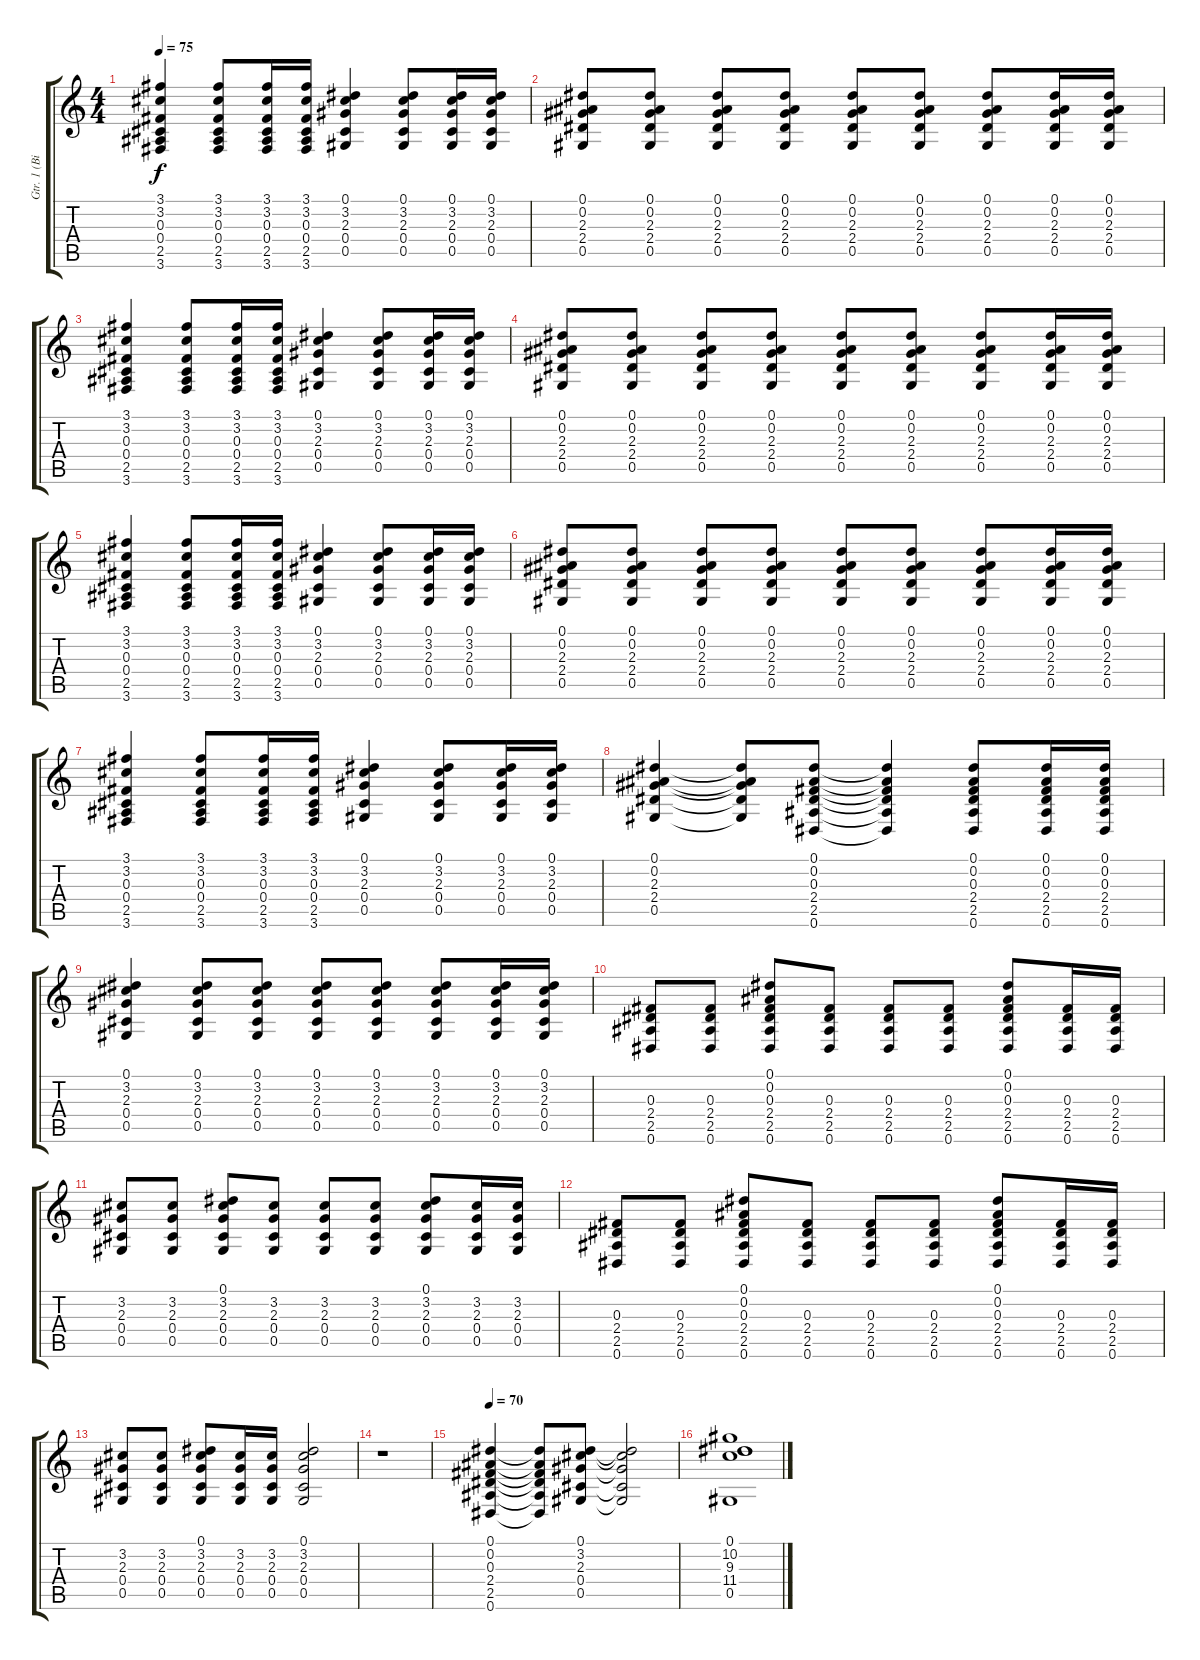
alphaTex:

\track ("Gtr. 1 (Billy)" "Gtr. 1 (Bi") {instrument acousticguitarsteel}
\staff {score tabs}
\tuning (Eb4 Bb3 Gb3 Db3 Ab2 Eb2) {hide}
\ts (4 4)
\tempo 75
\clef g2
\ks c
(3.1 3.2 0.3 0.4 2.5 3.6).4{dy f} (3.1 3.2 0.3 0.4 2.5 3.6).8 (3.1 3.2 0.3 0.4 2.5 3.6).16 (3.1 3.2 0.3 0.4 2.5 3.6).16 (0.1 3.2 2.3 0.4 0.5).4 (0.1 3.2 2.3 0.4 0.5).8 (0.1 3.2 2.3 0.4 0.5).16 (0.1 3.2 2.3 0.4 0.5).16 |
(0.1 0.2 2.3 2.4 0.5).8 (0.1 0.2 2.3 2.4 0.5).8 (0.1 0.2 2.3 2.4 0.5).8 (0.1 0.2 2.3 2.4 0.5).8 (0.1 0.2 2.3 2.4 0.5).8 (0.1 0.2 2.3 2.4 0.5).8 (0.1 0.2 2.3 2.4 0.5).8 (0.1 0.2 2.3 2.4 0.5).16 (0.1 0.2 2.3 2.4 0.5).16 |
(3.1 3.2 0.3 0.4 2.5 3.6).4 (3.1 3.2 0.3 0.4 2.5 3.6).8 (3.1 3.2 0.3 0.4 2.5 3.6).16 (3.1 3.2 0.3 0.4 2.5 3.6).16 (0.1 3.2 2.3 0.4 0.5).4 (0.1 3.2 2.3 0.4 0.5).8 (0.1 3.2 2.3 0.4 0.5).16 (0.1 3.2 2.3 0.4 0.5).16 |
(0.1 0.2 2.3 2.4 0.5).8 (0.1 0.2 2.3 2.4 0.5).8 (0.1 0.2 2.3 2.4 0.5).8 (0.1 0.2 2.3 2.4 0.5).8 (0.1 0.2 2.3 2.4 0.5).8 (0.1 0.2 2.3 2.4 0.5).8 (0.1 0.2 2.3 2.4 0.5).8 (0.1 0.2 2.3 2.4 0.5).16 (0.1 0.2 2.3 2.4 0.5).16 |
(3.1 3.2 0.3 0.4 2.5 3.6).4 (3.1 3.2 0.3 0.4 2.5 3.6).8 (3.1 3.2 0.3 0.4 2.5 3.6).16 (3.1 3.2 0.3 0.4 2.5 3.6).16 (0.1 3.2 2.3 0.4 0.5).4 (0.1 3.2 2.3 0.4 0.5).8 (0.1 3.2 2.3 0.4 0.5).16 (0.1 3.2 2.3 0.4 0.5).16 |
(0.1 0.2 2.3 2.4 0.5).8 (0.1 0.2 2.3 2.4 0.5).8 (0.1 0.2 2.3 2.4 0.5).8 (0.1 0.2 2.3 2.4 0.5).8 (0.1 0.2 2.3 2.4 0.5).8 (0.1 0.2 2.3 2.4 0.5).8 (0.1 0.2 2.3 2.4 0.5).8 (0.1 0.2 2.3 2.4 0.5).16 (0.1 0.2 2.3 2.4 0.5).16 |
(3.1 3.2 0.3 0.4 2.5 3.6).4 (3.1 3.2 0.3 0.4 2.5 3.6).8 (3.1 3.2 0.3 0.4 2.5 3.6).16 (3.1 3.2 0.3 0.4 2.5 3.6).16 (0.1 3.2 2.3 0.4 0.5).4 (0.1 3.2 2.3 0.4 0.5).8 (0.1 3.2 2.3 0.4 0.5).16 (0.1 3.2 2.3 0.4 0.5).16 |
(0.1 0.2 2.3 2.4 0.5).4 (0.1{t} 0.2{t} 2.3{t} 2.4{t} 0.5{t}).8 (0.1 0.2 0.3 2.4 2.5 0.6).8 (0.1{t} 0.2{t} 0.3{t} 2.4{t} 2.5{t} 0.6{t}).4 (0.1 0.2 0.3 2.4 2.5 0.6).8 (0.1 0.2 0.3 2.4 2.5 0.6).16 (0.1 0.2 0.3 2.4 2.5 0.6).16 |
(0.1 3.2 2.3 0.4 0.5).4 (0.1 3.2 2.3 0.4 0.5).8 (0.1 3.2 2.3 0.4 0.5).8 (0.1 3.2 2.3 0.4 0.5).8 (0.1 3.2 2.3 0.4 0.5).8 (0.1 3.2 2.3 0.4 0.5).8 (0.1 3.2 2.3 0.4 0.5).16 (0.1 3.2 2.3 0.4 0.5).16 |
(0.3 2.4 2.5 0.6).8 (0.3 2.4 2.5 0.6).8 (0.1 0.2 0.3 2.4 2.5 0.6).8 (0.3 2.4 2.5 0.6).8 (0.3 2.4 2.5 0.6).8 (0.3 2.4 2.5 0.6).8 (0.1 0.2 0.3 2.4 2.5 0.6).8 (0.3 2.4 2.5 0.6).16 (0.3 2.4 2.5 0.6).16 |
(3.2 2.3 0.4 0.5).8 (3.2 2.3 0.4 0.5).8 (0.1 3.2 2.3 0.4 0.5).8 (3.2 2.3 0.4 0.5).8 (3.2 2.3 0.4 0.5).8 (3.2 2.3 0.4 0.5).8 (0.1 3.2 2.3 0.4 0.5).8 (3.2 2.3 0.4 0.5).16 (3.2 2.3 0.4 0.5).16 |
(0.3 2.4 2.5 0.6).8 (0.3 2.4 2.5 0.6).8 (0.1 0.2 0.3 2.4 2.5 0.6).8 (0.3 2.4 2.5 0.6).8 (0.3 2.4 2.5 0.6).8 (0.3 2.4 2.5 0.6).8 (0.1 0.2 0.3 2.4 2.5 0.6).8 (0.3 2.4 2.5 0.6).16 (0.3 2.4 2.5 0.6).16 |
(3.2 2.3 0.4 0.5).8 (3.2 2.3 0.4 0.5).8 (0.1 3.2 2.3 0.4 0.5).8 (3.2 2.3 0.4 0.5).16 (3.2 2.3 0.4 0.5).16 (0.1 3.2 2.3 0.4 0.5).2 |
r.1 |
\tempo 70
(0.1 0.2 0.3 2.4 2.5 0.6).4 (0.1{t} 0.2{t} 0.3{t} 2.4{t} 2.5{t} 0.6{t}).8 (0.1 3.2 2.3 0.4 0.5).8 (0.1{t} 3.2{t} 2.3{t} 0.4{t} 0.5{t}).2 |
(0.1 10.2 9.3 11.4 0.5).1
